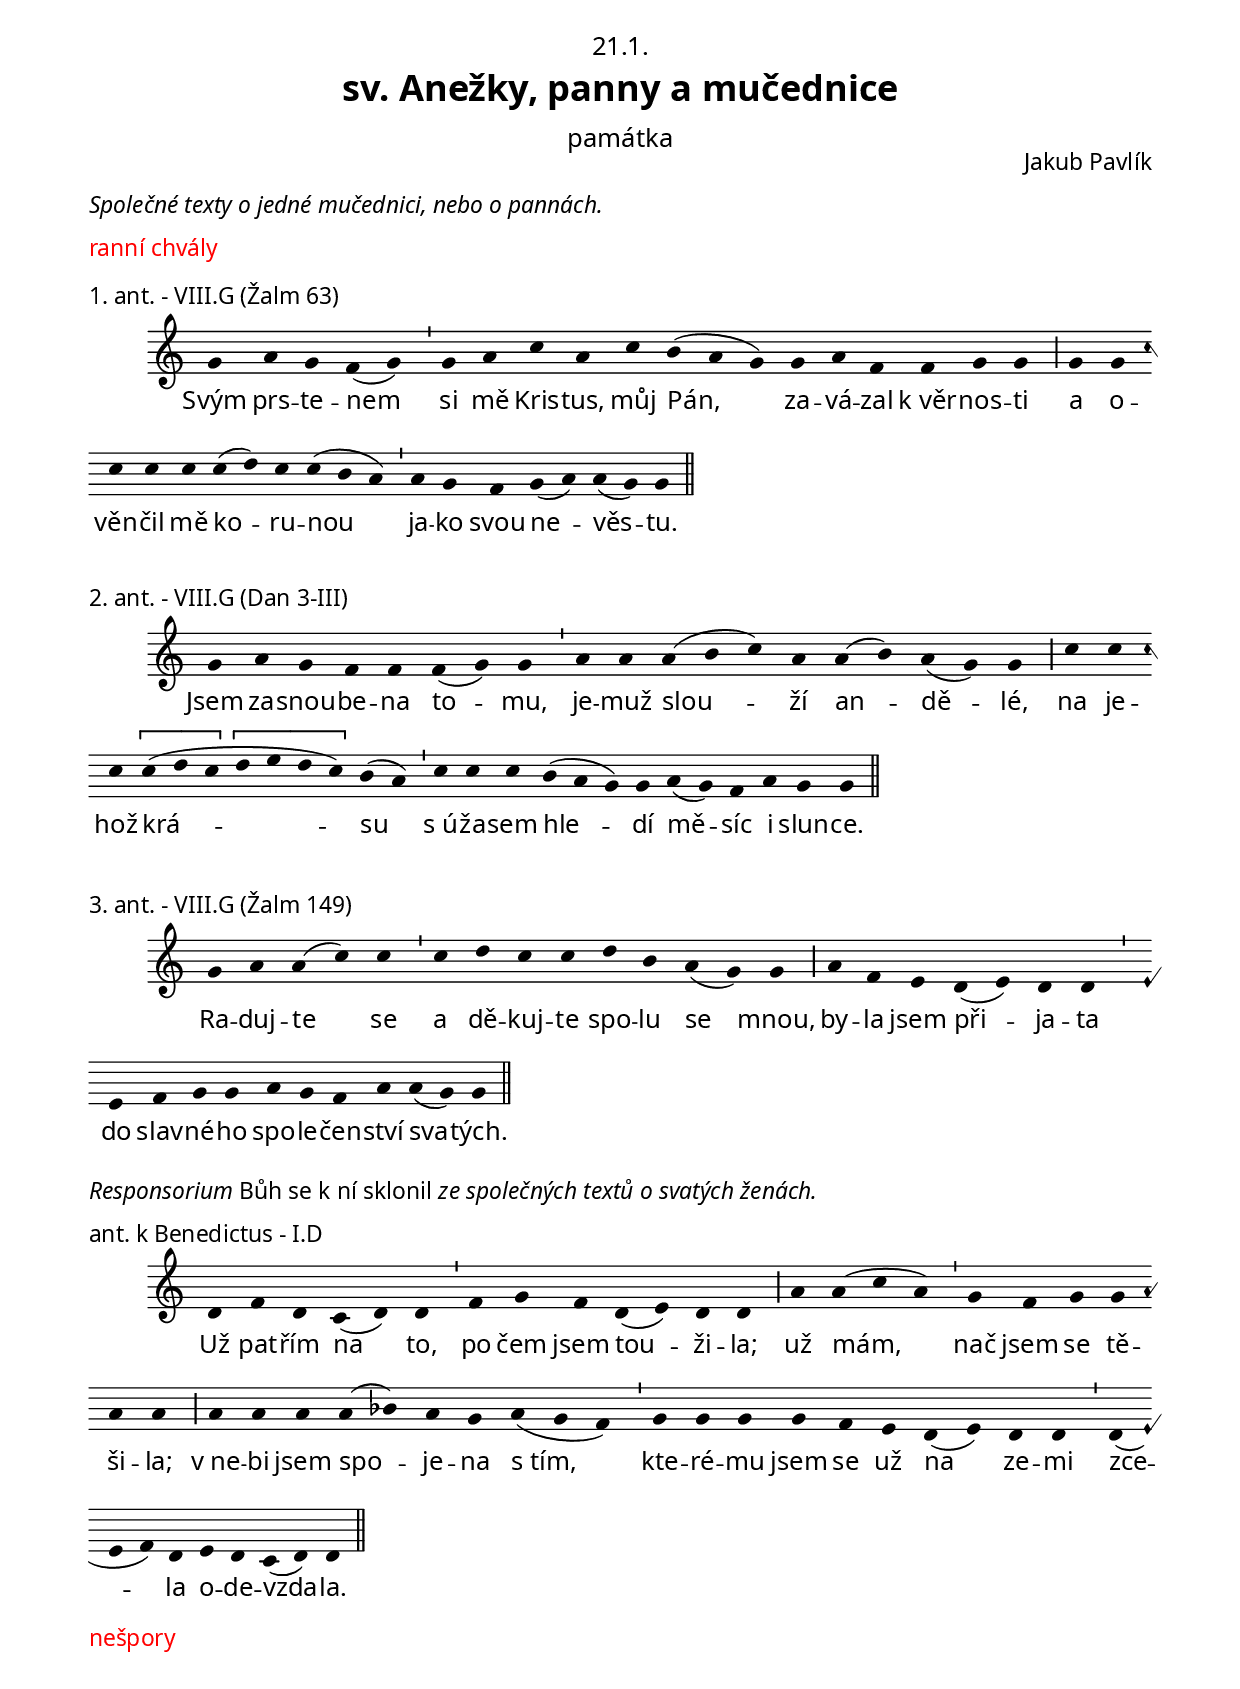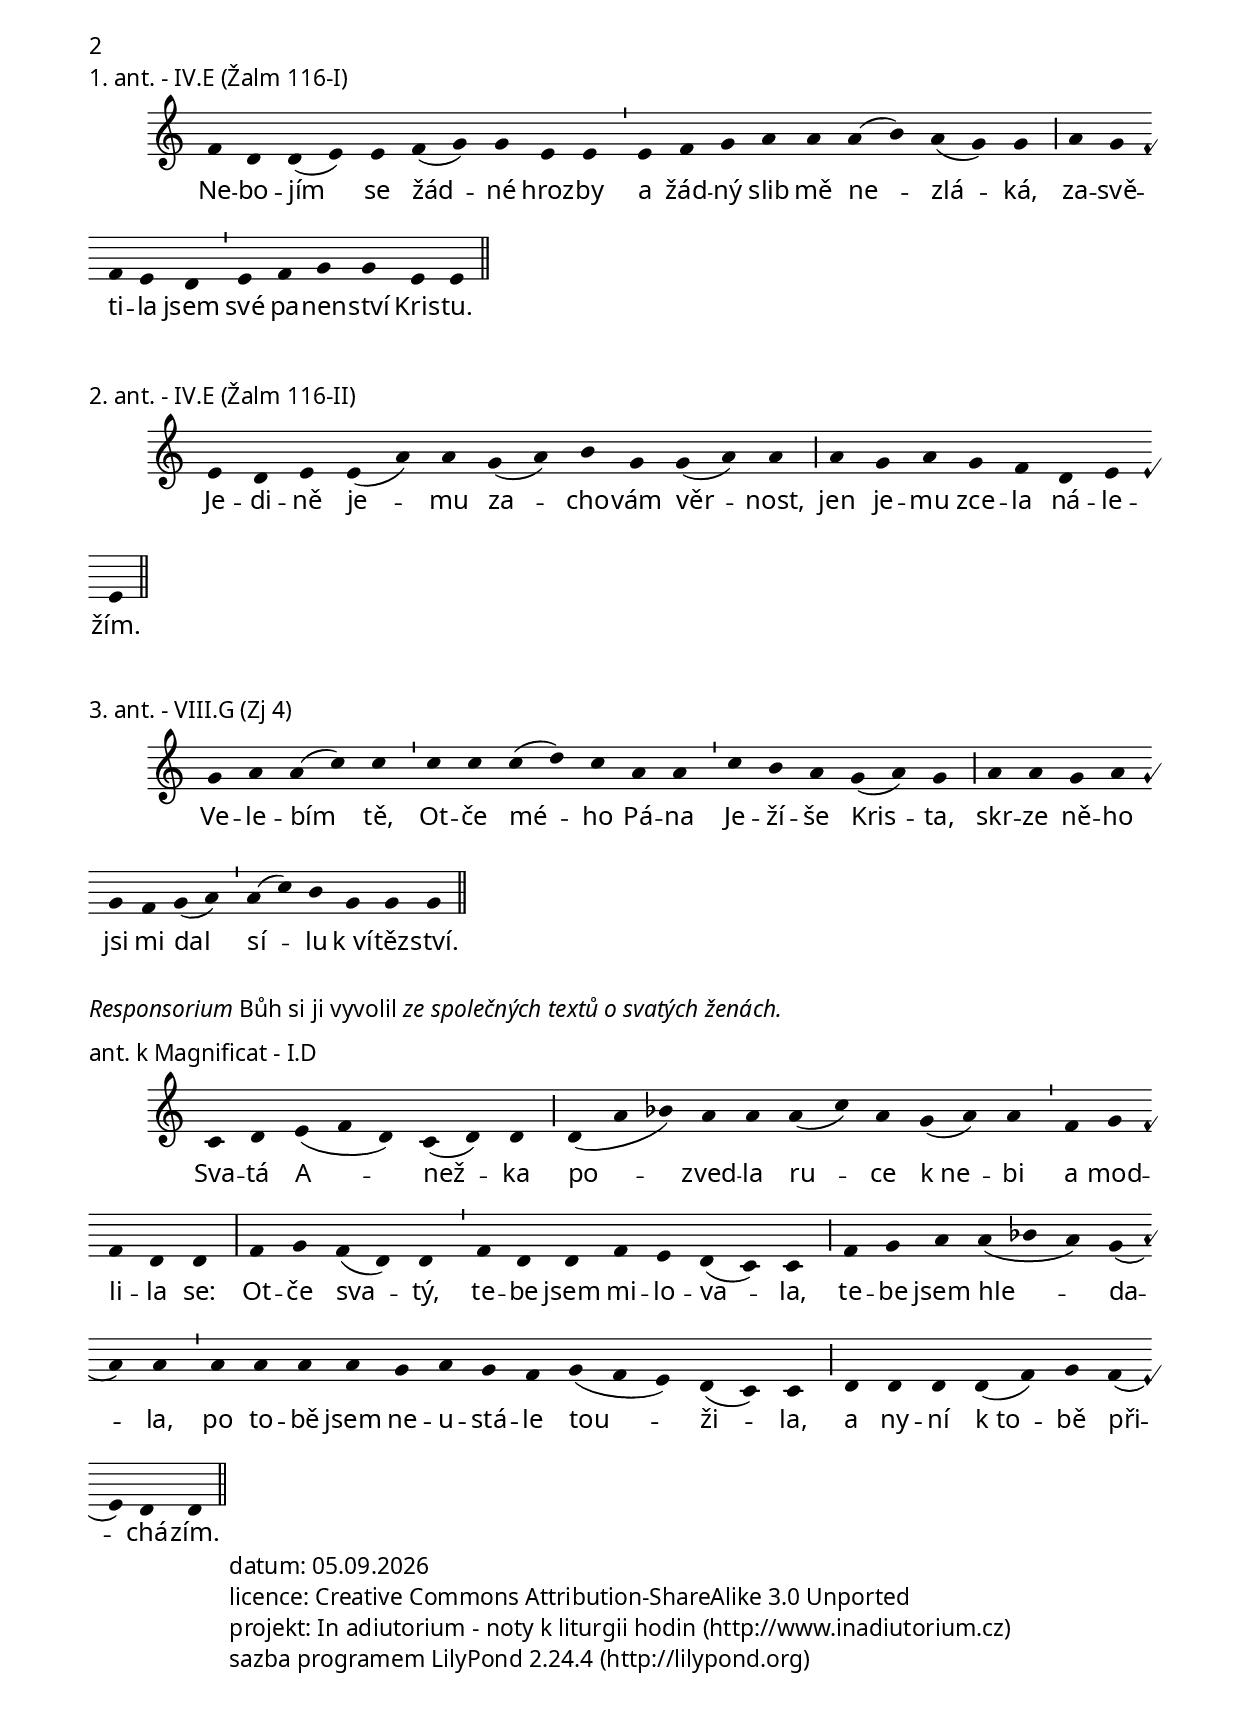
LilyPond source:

\version "2.15.40"

\include "../spolecne.ly"
\include "../dilyresponsorii.ly"

\header {
  title = \markup\titleSvatek
            "sv. Anežky, panny a mučednice"
            památka
            21.1.
  composer = "Jakub Pavlík"
}

\markup\communia #'(#:mucednice #:panna)

\markup {\nadpisHodinka {"ranní chvály"}}

\score {
  \relative c'' {
    \choralniRezim
    g4 a g f( g) \barMin
    g a c a c b( a g) g a f f g g \barMaior
    g g c c c c( d) c c( b a) \barMin
    a g f g( a) a( g) g \barFinalis
  }
  \addlyrics {
    Svým prs -- te -- nem
    si mě Kris -- tus, můj Pán, za -- vá -- zal k_věr -- nos -- ti
    a o -- věn -- čil mě ko -- ru -- nou
    ja -- ko svou ne -- věs -- tu.
  }
  \header {
    quid = "1. ant."
    modus = "VIII"
    differentia = "G"
    psalmus = "Žalm 63"
    id = "rch-a1"
    piece = \markup {\sestavTitulek}
  }
}

\score {
  \relative c'' {
    \choralniRezim
    g4 a g f f f( g) g \barMin
    a a a( b c) a a( b) a( g) g \barMaior
    c c c \[ c( d c \] \[ d e d c) \] b( a) \barMin
    c c c b( a g) g a( g) f a g g \barFinalis
  }
  \addlyrics {
    Jsem za -- snou -- be -- na to -- mu,
    je -- muž slou -- ží an -- dě -- lé,
    na je -- hož krá -- su
    s_ú -- ža -- sem hle -- dí
    mě -- síc i slun -- ce.
  }
  \header {
    quid = "2. ant."
    modus = "VIII"
    differentia = "G"
    psalmus = "Dan 3-III"
    id = "rch-a2"
    piece = \markup {\sestavTitulek}
  }
}

\score {
  \relative c'' {
    \choralniRezim
    g4 a a( c) c \barMin
    c d c c d b a( g) g \barMaior
    a f e d( e) d d \barMin
    e f g g a g f a a( g) g \barFinalis
  }
  \addlyrics {
    Ra -- duj -- te se
    a dě -- kuj -- te spo -- lu se mnou,
    by -- la jsem při -- ja -- ta
    do slav -- né -- ho spo -- le -- čen -- ství sva -- tých.
  }
  \header {
    quid = "3. ant."
    modus = "VIII"
    differentia = "G"
    psalmus = "Žalm 149"
    id = "rch-a3"
    piece = \markup {\sestavTitulek}
  }
}

\markup\italic{
  Responsorium \upright{Bůh se k ní sklonil}
  ze společných textů o svatých ženách.
}

\score {
  \relative c' {
    \choralniRezim
    d4 f d c( d) d \barMin f g f d( e) d d \barMaior
    a' a( c a) \barMin g f g g a a \barMaior
    a a a a( bes) a g a( g f) \barMin
    g g g g f e d( e) d d \barMin
    d( e f) d e d c( d) d \barFinalis
  }
  \addlyrics {
    Už pat -- řím na to, po čem jsem tou -- ži -- la;
    už mám, nač jsem se tě -- ši -- la;
    v_ne -- bi jsem spo -- je -- na s_tím,
    kte -- ré -- mu jsem se už na ze -- mi zce -- la o -- de -- vzda -- la.
  }
  \header {
    quid = "ant. k Benedictus"
    modus = "I"
    differentia = "D"
    psalmus = ""
    id = "rch-aben"
    piece = \markup {\sestavTitulekBezZalmu}
  }
}

\markup {\nadpisHodinka {"nešpory"}}

\score {
  \relative c' {
    \choralniRezim
    f4 d d( e) e f( g) g e e \barMin
    e f g a a a( b) a( g) g \barMaior
    a g f e d \barMin e f g g e e \barFinalis
  }
  \addlyrics {
    Ne -- bo -- jím se žád -- né hroz -- by
    a žád -- ný slib mě ne -- zlá -- ká,
    za -- svě -- ti -- la jsem své pa -- nen -- ství Kris -- tu.
  }
  \header {
    quid = "1. ant."
    modus = "IV"
    differentia = "E"
    psalmus = "Žalm 116-I"
    id = "ne-a1"
    piece = \markup {\sestavTitulek}
  }
}

\score {
  \relative c' {
    \choralniRezim
    e4 d e e( a) a g( a) b g g( a) a \barMaior
    a g a g f d e e \barFinalis
  }
  \addlyrics {
    Je -- di -- ně je -- mu za -- cho -- vám věr -- nost,
    jen je -- mu zce -- la ná -- le -- žím.
  }
  \header {
    quid = "2. ant."
    modus = "IV"
    differentia = "E"
    psalmus = "Žalm 116-II"
    id = "ne-a2"
    piece = \markup {\sestavTitulek}
  }
}

\score {
  \relative c'' {
    \choralniRezim
    g4 a a( c) c \barMin
    c c c( d) c a a \barMin
    c b a g( a) g \barMaior
    a a g a g f g( a) \barMin
    a( c) b g g g \barFinalis
  }
  \addlyrics {
    Ve -- le -- bím tě,
    Ot -- če mé -- ho Pá -- na
    Je -- ží -- še Kris -- ta,
    skr -- ze ně -- ho jsi mi dal
    sí -- lu k_ví -- těz -- ství.
  }
  \header {
    quid = "3. ant."
    modus = "VIII"
    differentia = "G"
    psalmus = "Zj 4"
    id = "ne-a3"
    piece = \markup {\sestavTitulek}
  }
}

\markup\italic{
  Responsorium \upright{Bůh si ji vyvolil}
  ze společných textů o svatých ženách.
}

\score {
  \relative c' {
    \choralniRezim
    c4 d e( f d) c( d) d \barMaior
    \stemUp d( a' bes) a a a( c) a g( a) a \barMin
    f g f d d \barMax

    f4 g f( d) d \barMin
    f d d f e d( c) c \barMaior
    f g a a( bes a) g( a) a \barMin
    a a a a g a g f g( f e) d( c) c \barMaior
    d d d d( f) g f( e) d d \barFinalis
  }
  \addlyrics {
    Sva -- tá A -- než -- ka
    po -- zved -- la ru -- ce k_ne -- bi
    a mod -- li -- la se:
    Ot -- če sva -- tý, te -- be jsem mi -- lo -- va -- la,
    te -- be jsem hle -- da -- la,
    po to -- bě jsem ne -- u -- stá -- le tou -- ži -- la,
    a ny -- ní k_to -- bě při -- chá -- zím.
  }
  \header {
    quid = "ant. k Magnificat"
    modus = "I"
    differentia = "D"
    psalmus = ""
    id = "ne-amag"
    piece = \markup {\sestavTitulekBezZalmu}
  }
}